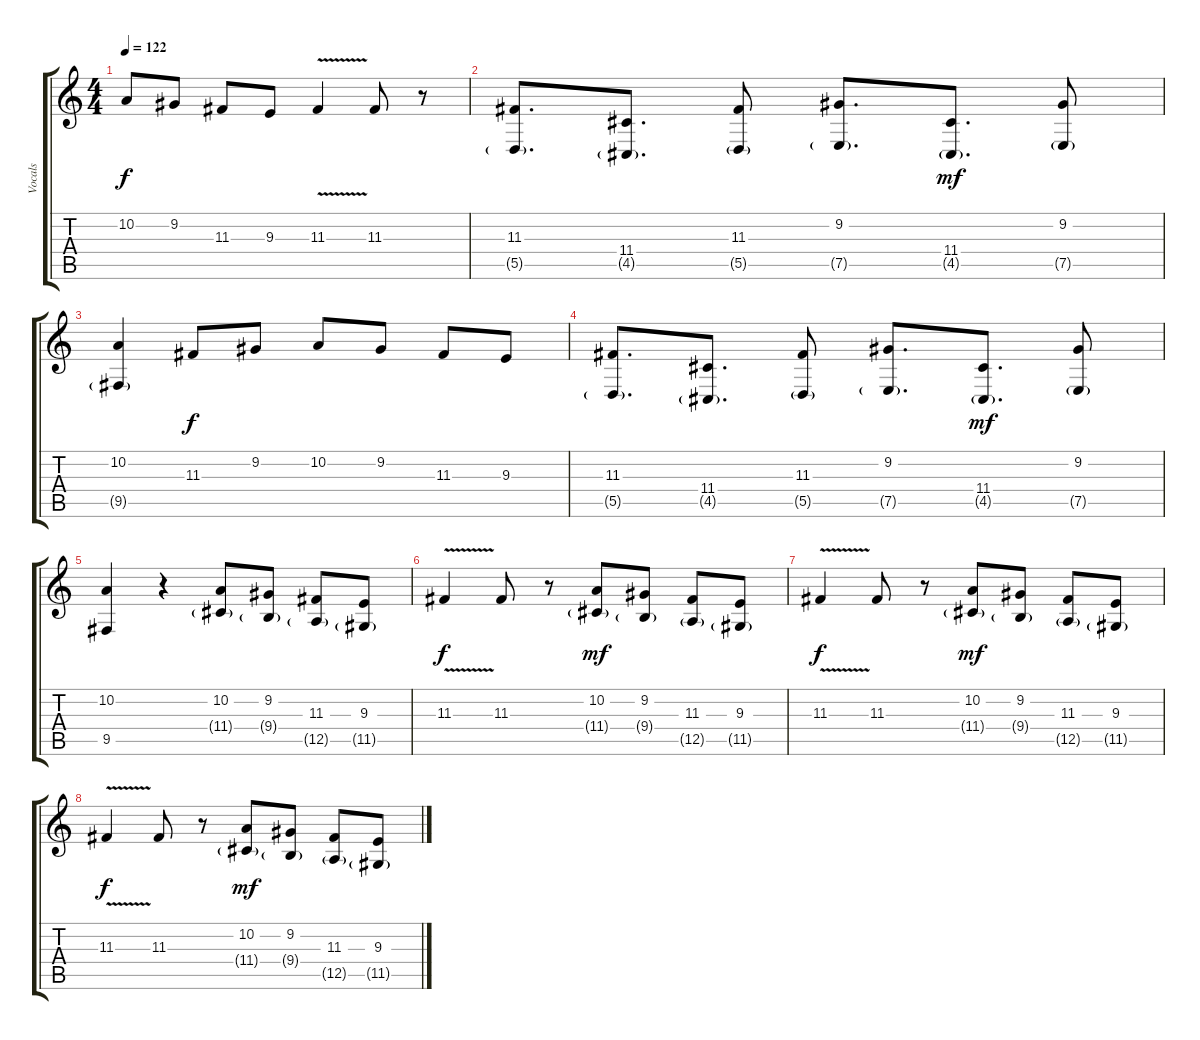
\track ("Vocals" "Vocals") {instrument clarinet}
\staff {score tabs}
\tuning (E4 B3 G3 D3 A2 E2) {hide}
\ts (4 4)
\tempo 122
\clef g2
\ks c
10.2.8{dy f} 9.2.8 11.3.8 9.3.8 11.3{v}.4 11.3.8 r.8 |
(11.3 5.5{g}).8{d} (11.4 4.5{g}).8{d} (11.3 5.5{g}).8 (9.2 7.5{g}).8{d} (11.4 4.5{g}).8{d dy mf} (9.2 7.5{g}).8 |
(10.2 9.5{g}).4 11.3.8{dy f} 9.2.8 10.2.8 9.2.8 11.3.8 9.3.8 |
(11.3 5.5{g}).8{d} (11.4 4.5{g}).8{d} (11.3 5.5{g}).8 (9.2 7.5{g}).8{d} (11.4 4.5{g}).8{d dy mf} (9.2 7.5{g}).8 |
(10.2 9.5).4 r.4 (10.2 11.4{g}).8 (9.2 9.4{g}).8 (11.3 12.5{g}).8 (9.3 11.5{g}).8 |
11.3{v}.4{dy f} 11.3.8 r.8 (10.2 11.4{g}).8{dy mf} (9.2 9.4{g}).8 (11.3 12.5{g}).8 (9.3 11.5{g}).8 |
11.3{v}.4{dy f} 11.3.8 r.8 (10.2 11.4{g}).8{dy mf} (9.2 9.4{g}).8 (11.3 12.5{g}).8 (9.3 11.5{g}).8 |
11.3{v}.4{dy f} 11.3.8 r.8 (10.2 11.4{g}).8{dy mf} (9.2 9.4{g}).8 (11.3 12.5{g}).8 (9.3 11.5{g}).8
